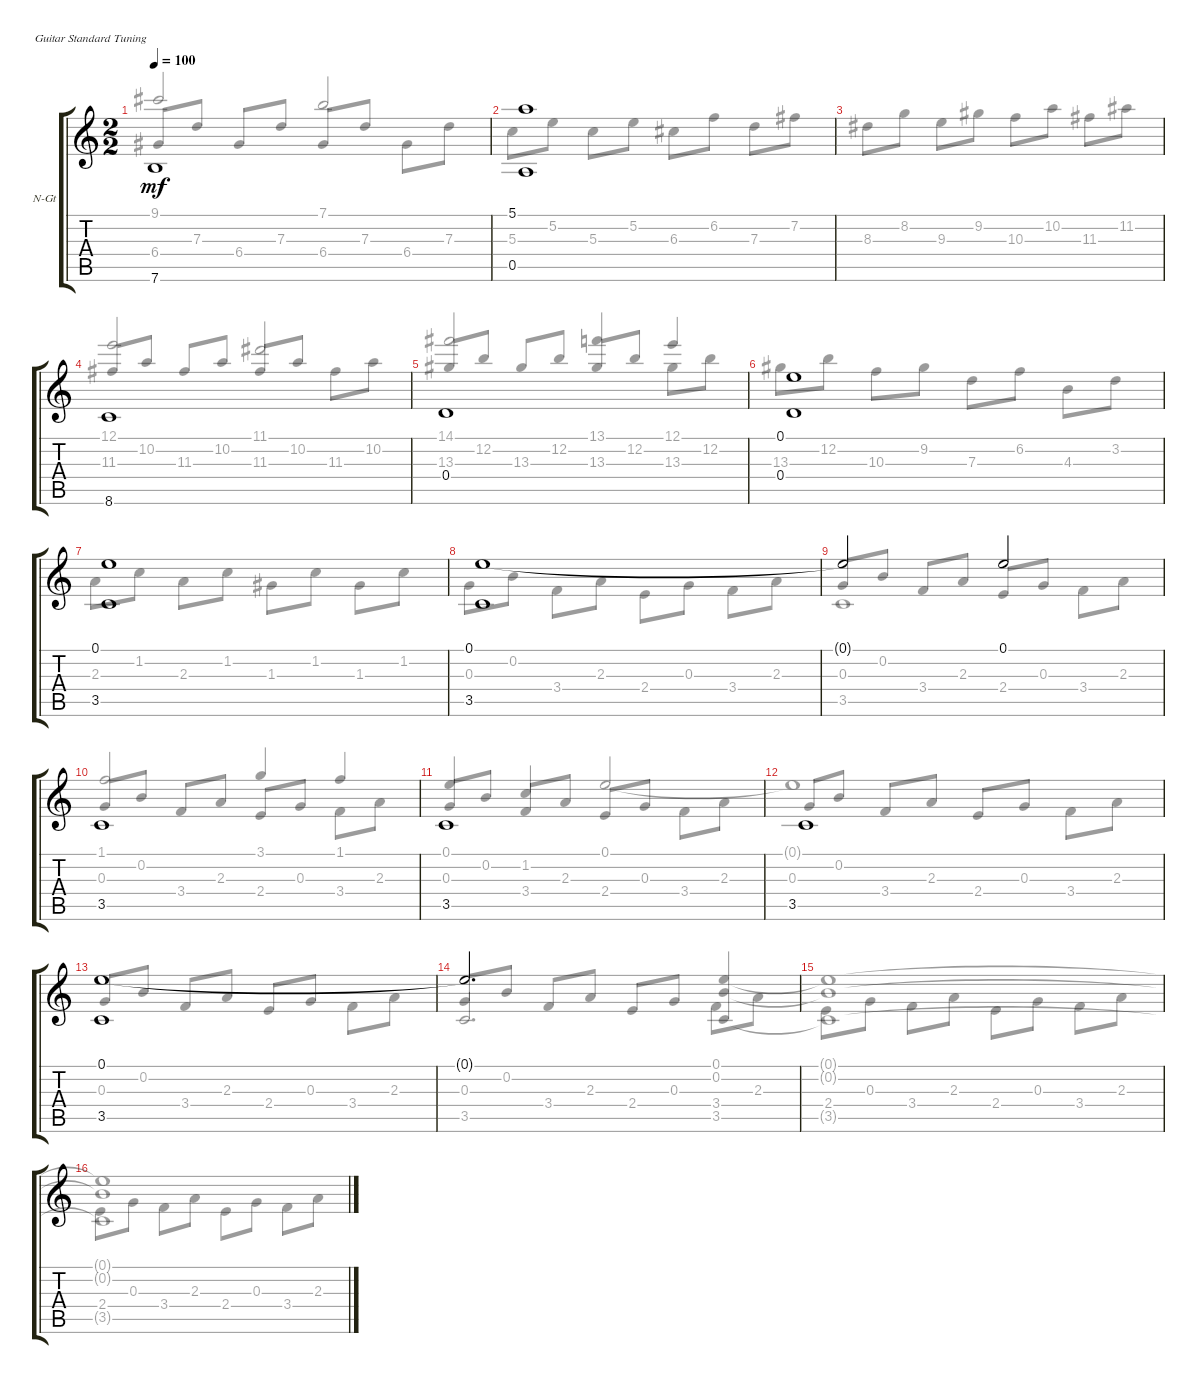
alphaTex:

\defaultSystemsLayout 4
\bracketExtendMode groupsimilarinstruments
\firstSystemTrackNameOrientation horizontal
\otherSystemsTrackNameOrientation horizontal
\track ("Nylon Guitar" "N-Gt") {instrument acousticguitarnylon}
\staff {score tabs}
\tuning (E4 B3 G3 D3 A2 E2)
\voice
\ts (2 2)
\tempo 100
\clef g2
\ks c
7.6.1{dy mf} |
(0.5 5.1).1 |
|
8.6.1 |
0.4.1 |
(0.4 0.1).1 |
(3.5 0.1).1 |
(3.5 0.1).1 |
0.1{t}.2 0.1.2 |
3.5.1 |
3.5.1 |
3.5.1 |
(3.5 0.1).1 |
0.1{t}.2{d} |
|
\voice
\clef g2
\ottava regular
\simile none
\ks c
6.4.8{dy mf beam invert} 7.3.8 6.4.8 7.3.8 6.4.8{beam invert} 7.3.8 6.4.8 7.3.8 |
5.3.8 5.2.8 5.3.8 5.2.8 6.3.8 6.2.8 7.3.8 7.2.8 |
8.3.8 8.2.8 9.3.8 9.2.8 10.3.8 10.2.8 11.3.8 11.2.8 |
11.3.8{beam invert} 10.2.8 11.3.8 10.2.8 11.3.8{beam invert} 10.2.8 11.3.8 10.2.8 |
13.3.8{beam invert} 12.2.8 13.3.8 12.2.8 13.3.8{beam invert} 12.2.8 13.3.8 12.2.8 |
13.3.8 12.2.8 10.3.8 9.2.8 7.3.8 6.2.8 4.3.8 3.2.8 |
2.3.8 1.2.8 2.3.8 1.2.8 1.3.8 1.2.8 1.3.8 1.2.8 |
0.3.8 0.2.8 3.4.8 2.3.8 2.4.8 0.3.8 3.4.8 2.3.8 |
0.3.8{beam invert} 0.2.8 3.4.8 2.3.8 2.4.8{beam invert} 0.3.8 3.4.8 2.3.8 |
0.3.8{beam invert} 0.2.8 3.4.8 2.3.8 2.4.8{beam invert} 0.3.8 3.4.8 2.3.8 |
0.3.8{beam invert} 0.2.8 3.4.8 2.3.8 2.4.8{beam invert} 0.3.8 3.4.8 2.3.8 |
0.3.8{beam invert} 0.2.8 3.4.8 2.3.8 2.4.8{beam invert} 0.3.8 3.4.8 2.3.8 |
0.3.8{beam invert} 0.2.8 3.4.8 2.3.8 2.4.8{beam invert} 0.3.8 3.4.8 2.3.8 |
0.3.8{beam invert} 0.2.8 3.4.8 2.3.8 2.4.8{beam invert} 0.3.8 3.4.8 2.3.8 |
2.4.8 0.3.8 3.4.8 2.3.8 2.4.8 0.3.8 3.4.8 2.3.8 |
2.4.8 0.3.8 3.4.8 2.3.8 2.4.8 0.3.8 3.4.8 2.3.8
\voice
\clef g2
\ottava regular
\simile none
\ks c
9.1.2{dy mf beam invert} 7.1.2{beam invert} |
|
|
12.1.2{beam invert} 11.1.2{beam invert} |
14.1.2{beam invert} 13.1.4{beam invert} 12.1.4{beam invert} |
|
|
|
3.5.1 |
1.1.2{beam invert} 3.1.4{beam invert} 1.1.4{beam invert} |
0.1.4{beam invert} 1.2.4{beam invert} 0.1.2{beam invert} |
0.1{t}.1 |
|
3.5.2{d} (3.5 0.2 0.1).4{beam invert} |
(3.5{t} 0.2{t} 0.1{t}).1 |
(3.5{t} 0.2{t} 0.1{t}).1
